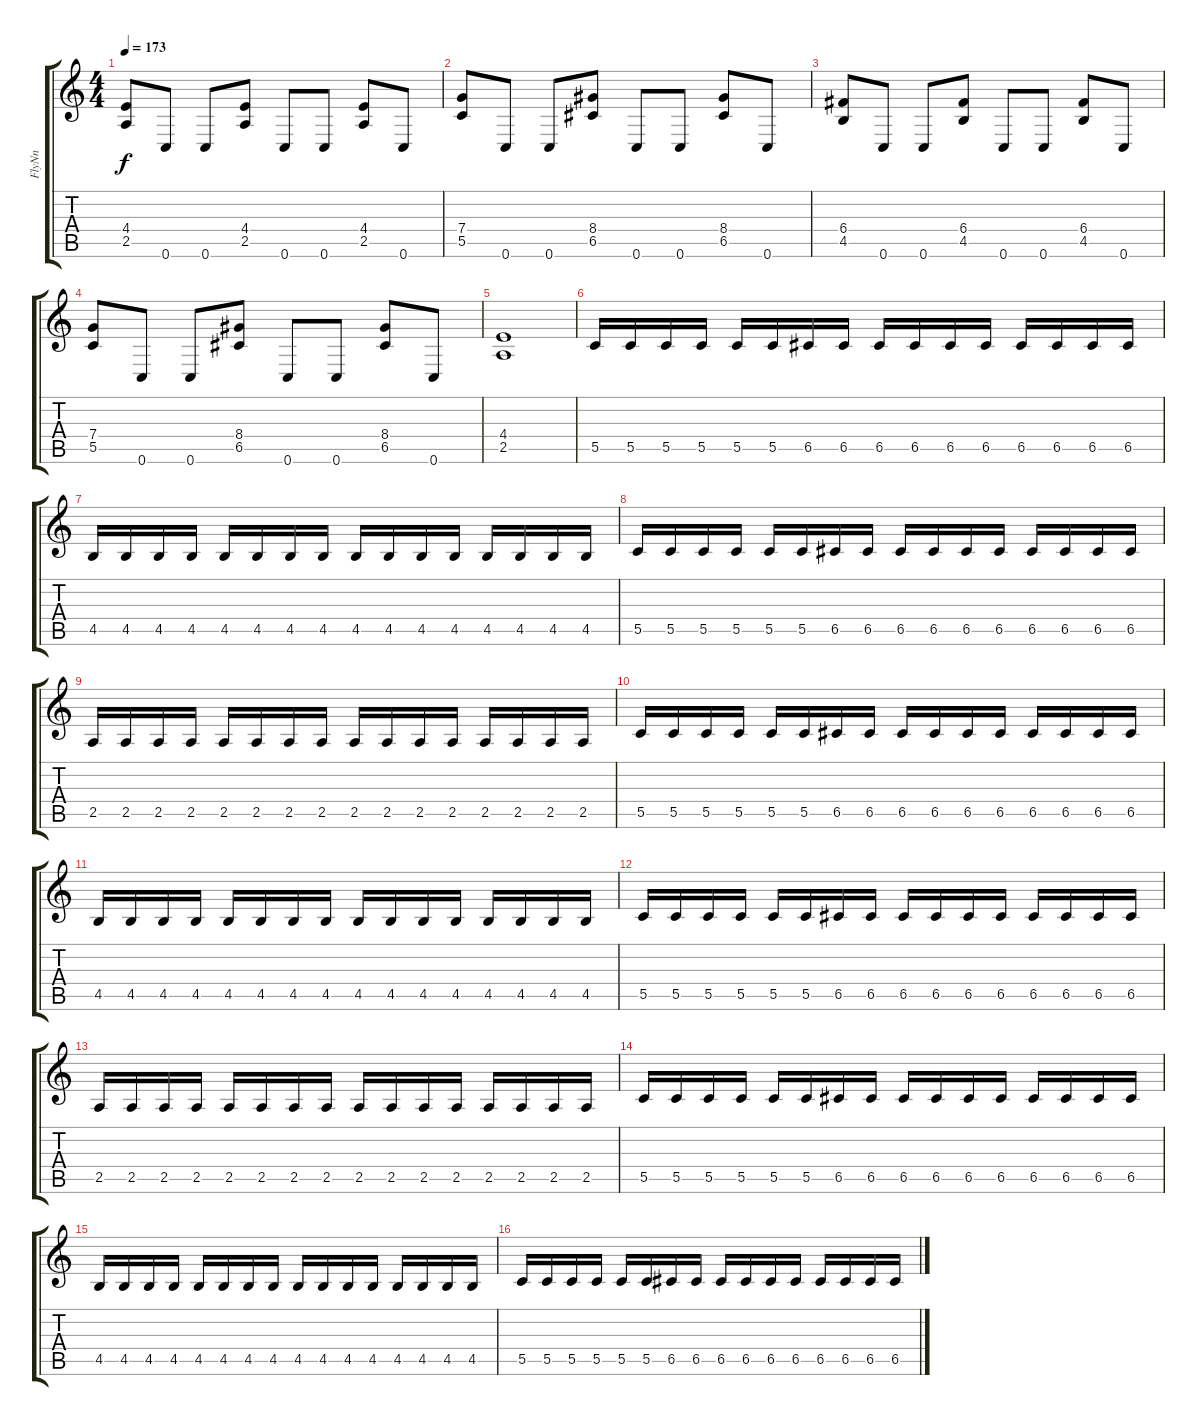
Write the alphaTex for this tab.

\track ("FlyNn" "FlyNn") {instrument distortionguitar}
\staff {score tabs}
\tuning (D4 A3 F3 C3 G2 C2) {hide}
\ts (4 4)
\tempo 173
\clef g2
\ks c
(4.4 2.5).8{dy f} 0.6.8 0.6.8 (4.4 2.5).8 0.6.8 0.6.8 (4.4 2.5).8 0.6.8 |
(7.4 5.5).8 0.6.8 0.6.8 (8.4 6.5).8 0.6.8 0.6.8 (8.4 6.5).8 0.6.8 |
(6.4 4.5).8 0.6.8 0.6.8 (6.4 4.5).8 0.6.8 0.6.8 (6.4 4.5).8 0.6.8 |
(7.4 5.5).8 0.6.8 0.6.8 (8.4 6.5).8 0.6.8 0.6.8 (8.4 6.5).8 0.6.8 |
(4.4 2.5).1 |
5.5.16 5.5.16 5.5.16 5.5.16 5.5.16 5.5.16 6.5.16 6.5.16 6.5.16 6.5.16 6.5.16 6.5.16 6.5.16 6.5.16 6.5.16 6.5.16 |
4.5.16 4.5.16 4.5.16 4.5.16 4.5.16 4.5.16 4.5.16 4.5.16 4.5.16 4.5.16 4.5.16 4.5.16 4.5.16 4.5.16 4.5.16 4.5.16 |
5.5.16 5.5.16 5.5.16 5.5.16 5.5.16 5.5.16 6.5.16 6.5.16 6.5.16 6.5.16 6.5.16 6.5.16 6.5.16 6.5.16 6.5.16 6.5.16 |
2.5.16 2.5.16 2.5.16 2.5.16 2.5.16 2.5.16 2.5.16 2.5.16 2.5.16 2.5.16 2.5.16 2.5.16 2.5.16 2.5.16 2.5.16 2.5.16 |
5.5.16 5.5.16 5.5.16 5.5.16 5.5.16 5.5.16 6.5.16 6.5.16 6.5.16 6.5.16 6.5.16 6.5.16 6.5.16 6.5.16 6.5.16 6.5.16 |
4.5.16 4.5.16 4.5.16 4.5.16 4.5.16 4.5.16 4.5.16 4.5.16 4.5.16 4.5.16 4.5.16 4.5.16 4.5.16 4.5.16 4.5.16 4.5.16 |
5.5.16 5.5.16 5.5.16 5.5.16 5.5.16 5.5.16 6.5.16 6.5.16 6.5.16 6.5.16 6.5.16 6.5.16 6.5.16 6.5.16 6.5.16 6.5.16 |
2.5.16 2.5.16 2.5.16 2.5.16 2.5.16 2.5.16 2.5.16 2.5.16 2.5.16 2.5.16 2.5.16 2.5.16 2.5.16 2.5.16 2.5.16 2.5.16 |
5.5.16 5.5.16 5.5.16 5.5.16 5.5.16 5.5.16 6.5.16 6.5.16 6.5.16 6.5.16 6.5.16 6.5.16 6.5.16 6.5.16 6.5.16 6.5.16 |
4.5.16 4.5.16 4.5.16 4.5.16 4.5.16 4.5.16 4.5.16 4.5.16 4.5.16 4.5.16 4.5.16 4.5.16 4.5.16 4.5.16 4.5.16 4.5.16 |
5.5.16 5.5.16 5.5.16 5.5.16 5.5.16 5.5.16 6.5.16 6.5.16 6.5.16 6.5.16 6.5.16 6.5.16 6.5.16 6.5.16 6.5.16 6.5.16
